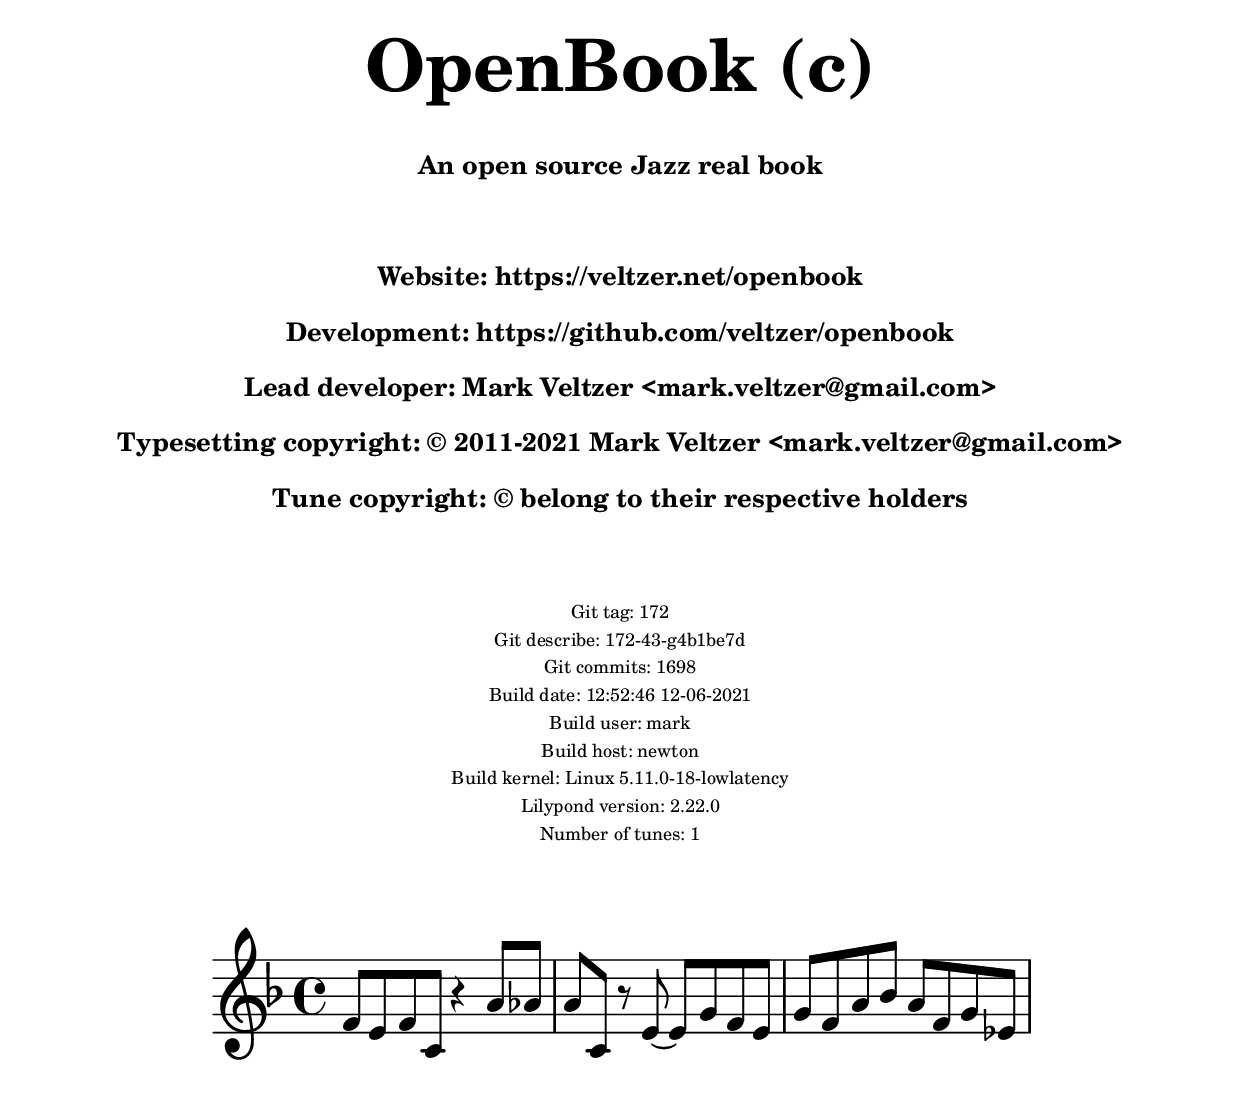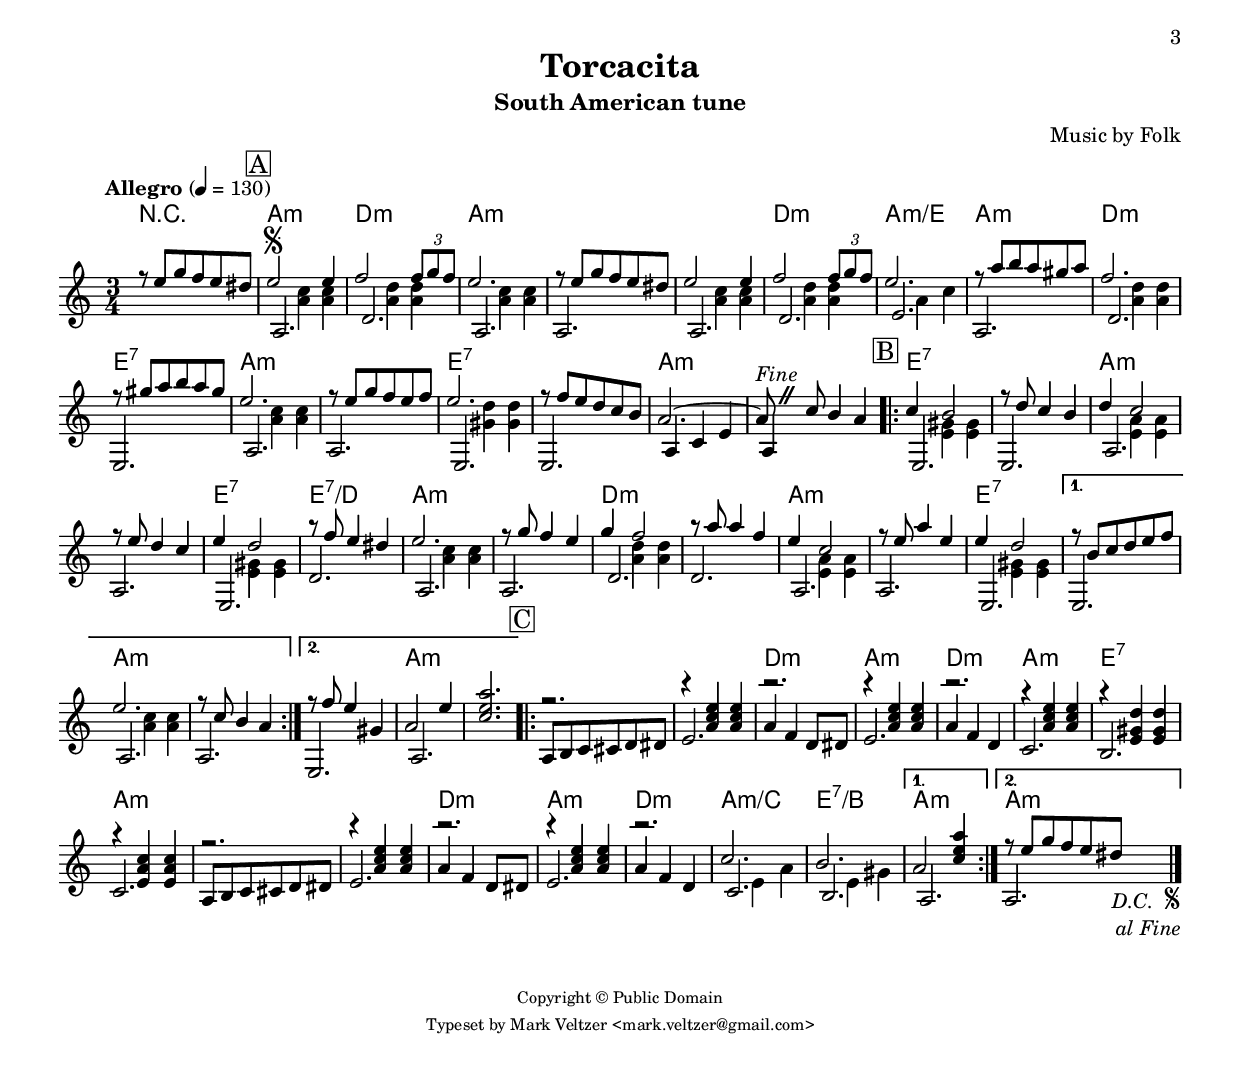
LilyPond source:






% lets emit the definitions

% end verbatim - this comment is a hack to prevent texinfo.tex
% from choking on non-European UTF-8 subsets

% this version tag will keep me compiling only on this version of lilypond.
%=====================================================================

\version "2.22.0"

% lets define a variable to hold the formatted build date (man 3 strftime):
%date=#(strftime "%T %d-%m-%Y" (localtime (current-time)))
%lilypond_version=#(lilypond-version)

% setting instruments for midi generation (bah - this doesn't work...)
%=====================================================================
%\set ChordNames.midiInstrument = #"acoustic grand"
%\set Staff.midiInstrument = #"flute"
%\set PianoStaff.instrumentName = #"acoustic grand"
% do not show chords unless they change...
%\set chordChanges = ##t

% number of staffs per page (this does not work because of my breaks)
%\paper {
%	system-count = #7
%}

\paper {
%% reduce spaces between systems and the bottom (taken from the lilypond
%% documentation and found the relevant variable)
%% the result of this is that I can fit 8 single staffs in one page
%% which is ideal for Jazz (think 32 bar divided into 8 lines of 4 bars each...).
%% I should really only apply this thing for Jazz tunes but that is a TODO item.
%% default is 4\mm - 3 already causes 8 staffs to take 2 pages
	between-system-padding = 2\mm
%% default is 20\mm
%% between-system-space = 16\mm
%% ragged-last-bottom = ##f
%% ragged-bottom = ##f

%% make lilypond increase the distance of the footer from the bottom of the page
%% it seems that if you don't do something like this you're going to have
%% a real problem seeing the footer in postscript printing....
%%bottom-margin = 2.5\cm

%% from /usr/share/lilypond/2.12.3/ly/titling-init.ly
%% to stop lilypond from printing footers...
	oddFooterMarkup = \markup {}

%% prevent lilypond from printing the headers...

	scoreTitleMarkup = \markup {}
	bookTitleMarkup = \markup {}
}
\layout {
%% don't have the first line indented
	indent = 0.0 \cm
%% don't know what this is (taken from Laurent Martelli...)
%%textheight = 1.5\cm

	\context {
		\Score
	%% change the size of the text fonts
	%%\override LyricText #'font-family = #'typewriter
		\override LyricText #'font-size = #'-2

	%% set the style of the chords to Jazz - I don't see this making any effect
		\override ChordName #'style = #'jazz
	%%\override ChordName #'word-space = #2

	%% set the chord size and font
	%%\override ChordName #'font-series = #'bold
	%%\override ChordName #'font-family = #'roman
	%%\override ChordName #'font-size = #-1

	%% don't show bar numbers (for jazz it makes it too cluttery)
		\remove "Bar_number_engraver"
	}
}
% reduce the font size (taken from the lilypond info documentation, default is 20)
#(set-global-staff-size 17.82)

% There is no need to set the paper size to a4 since it is the default.
% make lilypond use paper of size a4 (Is this the default ?!?)
%#(set-default-paper-size "a4")
%)

% Don't have textedit:// links for every note in the pdf file.
% This reduces the size of the pdf by a lot
\pointAndClickOff

% chord related matters
myChordDefinitions={
	<c ees ges bes des' fes' aes'>-\markup \super {7alt}
	<c e g bes f'>-\markup \super {7sus}
	<c e g bes d f'>-\markup \super {9sus}
	<c e g f'>-\markup \super {sus}
	<c ees ges bes>-\markup { "m" \super { "7 " \flat "5" } }
	<c ees ges beses>-\markup { "dim" \super { "7" } }
	<c ees ges>-\markup { "dim" }
%%<c e g b>-\markup { "maj7" }
	<c e gis bes d'>-\markup { \super { "9 " \sharp "5" } }
	<c e g bes d' a'>-\markup \super {13}
	<c e g bes d' fis'>-\markup { \super { "9 " \sharp "11" } }
}
myChordExceptions=#(append
	(sequential-music-to-chord-exceptions myChordDefinitions #t)
	ignatzekExceptions
)

% some macros to be reused all over
% =====================================================================
myBreak=\break
% do line breaks really matter?
myEndLine=\break
%myEndLine={}
myEndLineVoltaNotLast={}
myEndLineVoltaLast=\break
myEndLineVolta=\break
partBar=\bar "||"
endBar=\bar "|."
startBar=\bar ".|"
startRepeat=\bar "|:"
endRepeat=\bar ":|"
startTune={}
endTune=\bar "|."
myFakeEndLine={}
mySegno=\mark \markup { \musicglyph #"scripts.segno" }
myCoda=\mark \markup { \musicglyph #"scripts.coda" }

% some functions to be reused all over
% =====================================================================
% A wrapper for section markers that allows us to control their formatting

% You can have a circle instead of a box using:
% \mark \markup { \circle #mark }
myMark =
#(define-music-function
	(parser location mark)
	(markup?)
	#{
	\mark \markup { \box #mark }
	#})
myWordMark =
#(define-music-function
	(parser location mark)
	(markup?)
	#{
	\mark \markup { \box #mark }
	#})
% grace that does appoggiatura
%\grace $notes
myGrace = #(define-music-function (parser location notes) (ly:music?) #{ \appoggiatura $notes #})
% grace that does nothing
%myGrace = #(define-music-function (parser location notes) (ly:music?) #{ #})

% this is a macro that * really * breaks lines. You don't really need this since a regular \break will work
% AS LONG AS you have the '\remove Bar_engraver' enabled...
hardBreak={ \bar "" \break }
% a macro to make vertical space
verticalSpace=\markup { \null }

% macros to help in parenthesizing chords
% see the playground area for openbook and http://lilypond.1069038.n5.nabble.com/Parenthesizing-chord-names-td44370.html
#(define (left-parenthesis-ignatzek-chord-names in-pitches bass inversion context) (markup #:line ("(" (ignatzek-chord-names in-pitches bass inversion context))))
#(define (right-parenthesis-ignatzek-chord-names in-pitches bass inversion context) (markup #:line ((ignatzek-chord-names in-pitches bass inversion context) ")")))
#(define (parenthesis-ignatzek-chord-names in-pitches bass inversion context) (markup #:line ("(" (ignatzek-chord-names in-pitches bass inversion context) ")")))
LPC = { \once \set chordNameFunction = #left-parenthesis-ignatzek-chord-names }
RPC = { \once \set chordNameFunction = #right-parenthesis-ignatzek-chord-names }
OPC = { \once \set chordNameFunction = #parenthesis-ignatzek-chord-names }

% some macros for marking parts of jazz tunes
% =====================================================================
startSong={}
% If we want endings of parts to be denoted by anything we need
% to find a smarter function that this since this will tend
% to make other things disapper (repeat markings etc)
%endSong=\bar "|."
endSong={}
startPart={}
% If we want endings of parts to be denoted by anything we need
% to find a smarter function that this since this will tend
% to make other things disapper (repeat markings etc)
% endPart=\bar "||"
endPart={}
startChords={
%% this causes chords that do not change to disappear...
	\set chordChanges = ##t
%% use my own chord exceptions
	\set chordNameExceptions = #myChordExceptions
}
endChords={}


% lets always include guitar definitions
\include "predefined-guitar-fretboards.ly"

% book header
%\book {
%% this is the title page
	\bookpart {
		\markup {
			\column {
				\null
				\null
				\null
				\null
				\null
				\null
				\null
				\null
				\null
				\null
				\fill-line { \fontsize #11 \bold "OpenBook (c)"}
				\null
				\null
				\fill-line { \larger \larger \bold "An open source Jazz real book" }
				\null
				\null
				\null
				\fill-line {
					\huge \bold \concat {
						"Website: "
						\with-url #"https://veltzer.net/openbook" https://veltzer.net/openbook
					}
				}
				\null
				\fill-line {
					\huge \bold \concat {
						"Development: "
						\with-url #"https://github.com/veltzer/openbook" https://github.com/veltzer/openbook
					}
				}
				\null
				\fill-line {
					\huge \bold \concat {
						"Lead developer: Mark Veltzer "
						"<" \with-url #"mailto:mark.veltzer@gmail.com" mark.veltzer@gmail.com ">"
					}
				}
				\null
				\fill-line {
					\huge \bold \concat {
						"Typesetting copyright: © 2011-"
						2021
						" Mark Veltzer "
						"<" \with-url #"mailto:mark.veltzer@gmail.com" mark.veltzer@gmail.com ">"
					}
				}
				\null
				\fill-line { \huge \bold "Tune copyright: © belong to their respective holders" }
				\null
				\null
				\null
				\fill-line { \small "Git tag: 172" }
				\fill-line { \small "Git describe: 172-43-g4b1be7d" }
				\fill-line { \small "Git commits: 1698" }
				\fill-line { \small "Build date: 12:52:46 12-06-2021" }
				\fill-line { \small "Build user: mark" }
				\fill-line { \small "Build host: newton" }
				\fill-line { \small "Build kernel: Linux 5.11.0-18-lowlatency" }
				\fill-line { \small "Lilypond version: 2.22.0" }
				\fill-line { \small "Number of tunes: 1" }
				\null
				\null
				\null
			}
		}
		\score {
			<<
				\new Staff="Melody" {
					\new Voice="Voice"
					\relative c' {
						\time 4/4
						\key f \major
						\set fontSize = #-3
						f8 e f c r4 a'8 aes | a c, r e~ e g f e | g f a bes a f g ees
					}
				}
			>>
			\layout {
				#(layout-set-staff-size 35)
				indent = 2.6\cm
			}
		}
	}

\markuplist \table-of-contents
\pageBreak

% from here everything needs to go into a loop

% include anything the user wants before the bookpart starts



PartChords=\chordmode {
	\startSong
	\startChords

%% there is no need to worry about which instrument plays the chords
%% since they will not be heard...

	r2. |

	a:m | d:m | a2.*2:m | \myFakeEndLine
	a2.:m | d:m | a:m/e | a:m | \myFakeEndLine
	d:m | e:7 | a2.*2:m | \myFakeEndLine
	e:7 | a:m | \myFakeEndLine

	\repeat volta 2 {
		e2.*2:7 | a:m | \myFakeEndLine
		e2.:7 | e:7/d | a2.*2:m | \myFakeEndLine
		d:m | a:m | \myFakeEndLine
		e2.:7 |
	} \alternative {
		{ e2.:7 | a2.*2:m | }
		{ e2.:7 | a2.*2:m | }
	} \myFakeEndLine

	\repeat volta 2 {
		a2.*2:m | d2.:m | a:m | \myFakeEndLine
		d:m | a:m | e:7 | a:m | \myFakeEndLine
		a2.*2:m | d2.:m | a:m | \myFakeEndLine
		d:m | a:m/c | e:7/b |
	} \alternative {
		{ a:m | }
		{ a:m | }
	} \myFakeEndLine

	\endChords
	\endSong
}

PartHighVoice=\relative c' {

	\tempo "Allegro" 4 = 130
	\time 3/4
	\key c \major

%% this is to let lily know that this is voice one
	\voiceOne

	r8 e' g f e dis |

	\myMark "A"
	e2\segno e4 | f2 \tuplet 3/2 {f8 g f} | e2. | r8 e g f e dis | \myFakeEndLine
	e2 e4 | f2 \tuplet 3/2 {f8 g f} | e2. | r8 a b a gis a | \myFakeEndLine
	f2. | r8 gis a b a gis | e2. | r8 e g f e f | \myFakeEndLine
	e2. | r8 f e d c b | a2. ~ | a8-\markup { \italic "Fine" }
	\override BreathingSign.text = \markup {
		\musicglyph #"scripts.caesura.straight"
	}
	\breathe
	c b4 a | \myFakeEndLine

	\myMark "B"
	\repeat volta 2 {
		c4 b2 | r8 d c4 b | d c2 | r8 e d4 c | \myFakeEndLine
		e d2 | r8 f e4 dis | e2. | r8 g f4 e | \myFakeEndLine
		g f2 | r8 a a4 f | e c2 | r8 e a4 e | \myFakeEndLine
		e d2 |
	} \alternative {
		{ r8 b c d e f | e2. | r8 c b4 a | }
		{ r8 f' e4 gis, | a2 e'4 | <c e a>2. | }
	} \myFakeEndLine

	\myMark "C"
	\repeat volta 2 {
		r2. | r4 <a c e> <a c e> | r2. | r4 <a c e> <a c e> | \myFakeEndLine
		r2. | r4 <a c e> <a c e> | r4 <e gis d'> <e gis d'> | r4 <e a c> <e a c> | \myFakeEndLine
		r2. | r4 <a c e> <a c e> | r2. | r4 <a c e> <a c e> | \myFakeEndLine
		r2. | c | b |
	} \alternative {
		{ a2 <c e a>4 | }
		{ r8 e g f e dis_\markup {
			\center-column {
				\line
				{ \italic "D.C. "
				\tiny \raise #1
				\musicglyph #"scripts.segno"
				}
				\italic " al Fine"
			}
		} | }
	} \myFakeEndLine

	\endTune
}

PartMidVoice=\relative c' {
	\time 3/4

%% this is to let lily know that this is voice one
	\voiceTwo

	s2. |

	s4 <a' c> <a c> | s <a d> <a d> | s <a c> <a c> | s2. |
	s4 <a c> <a c> | s <a d> <a d> | s a c | s2. |
	s4 <a d> <a d> | s2. | s4 <a c> <a c> | s2. |
	s4 <gis d'> <gis d'> | s2. | s | s |

	\repeat volta 2 {
		s4 <e gis> <e gis> | s2. | s4 <e a> <e a> | s2. |
		s4 <e gis> <e gis> | s2. | s4 <a c> <a c> | s2. |
		s4 <a d> <a d> | s2. | s4 <e a> <e a> | s2. |
		s4 <e gis> <e gis> |
	} \alternative {
		{ s2. | s4 <a c> <a c> | s2. | }
		{ s2. | s2. | s2. | }
	}

	\repeat volta 2 {
		s2. | s2. | s2. | s2. |
		s2. | s2. | s2. | s2. |
		s2. | s2. | s2. | s2. |
		s2. | s4 e a | s e gis |
	} \alternative {
		{ s2. | }
		{ s2. | }
	}
}

PartLowVoice=\relative c' {
	\time 3/4

%% this is to let lily know that this is voice one
	\voiceThree

	s2. |

	a2. | d | a | a |
	a | d | e | a, |
	d | e, | a | a |
	e | e | a4 c e | a, s s |

	\repeat volta 2 {
		e2. | e | a | a |
		e | d' | a | a |
		d | d | a | a |
		e |
	} \alternative {
		{ e | a | a | }
		{ e | a | s | }
	}

	\repeat volta 2 {
		a8 b c cis d dis | e2. | a4 f d8 dis | e2. |
		a4 f d | c2. | b | c |
		a8 b c cis d dis | e2. | a4 f d8 dis | e2. |
		a4 f d | c2. | b |
	} \alternative {
		{ a | }
		{ a | }
	}
}



\bookpart {

% this causes the variables to be defined...











% now play with the variables that depend on language



% calculate the tag line


% calculate the typesetby




\tocItem \markup "Torcacita / Folk"





% taken from "/usr/share/lilypond/2.12.3/ly/titling-init.ly"
\markup {
	\column {
		\override #'(baseline-skip . 3.5)
		\column {
			\huge \larger \bold
			\fill-line { \larger "Torcacita" }
			\fill-line { \large \smaller \bold \larger "South American tune" }
			\fill-line {
				""
				"Music by Folk"
			}
			\fill-line {
				""
			}
		}
	}
}
\noPageBreak






% score for printing
\score {
	<<
		\new ChordNames="Partchords" \PartChords
		\new Staff="Melody" <<
			\new Voice="highvoice" \PartHighVoice
			\new Voice="midvoice" \PartMidVoice
			\new Voice="lowvoice" \PartLowVoice
		>>
	>>
	\layout {
	}
}


\noPageBreak
\markup \column {
%% just a little space
	\null
	\fill-line {
		\smaller \smaller { "Copyright © Public Domain" }
	}
	\fill-line {
		\smaller \smaller { "Typeset by Mark Veltzer <mark.veltzer@gmail.com>" }
	}
}



}


% book footer
%}
